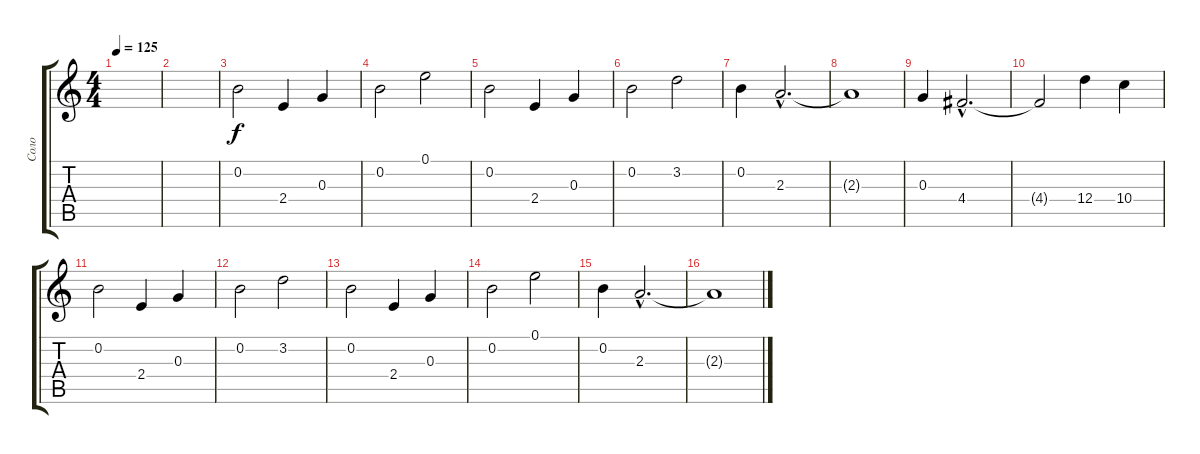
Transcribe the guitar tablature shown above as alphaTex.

\track ("Соло" "Соло") {instrument overdrivenguitar}
\staff {score tabs}
\tuning (E4 B3 G3 D3 A2 E2) {hide}
\ts (4 4)
\tempo 125
\clef g2
\ks c
|
|
0.2.2 2.4.4 0.3.4 |
0.2.2 0.1.2 |
0.2.2 2.4.4 0.3.4 |
0.2.2 3.2.2 |
0.2.4 2.3{hac}.2{d} |
2.3{t}.1 |
0.3.4 4.4{hac}.2{d} |
4.4{t}.2 12.4.4 10.4.4 |
0.2.2 2.4.4 0.3.4 |
0.2.2 3.2.2 |
0.2.2 2.4.4 0.3.4 |
0.2.2 0.1.2 |
0.2.4 2.3{hac}.2{d} |
2.3{t}.1
